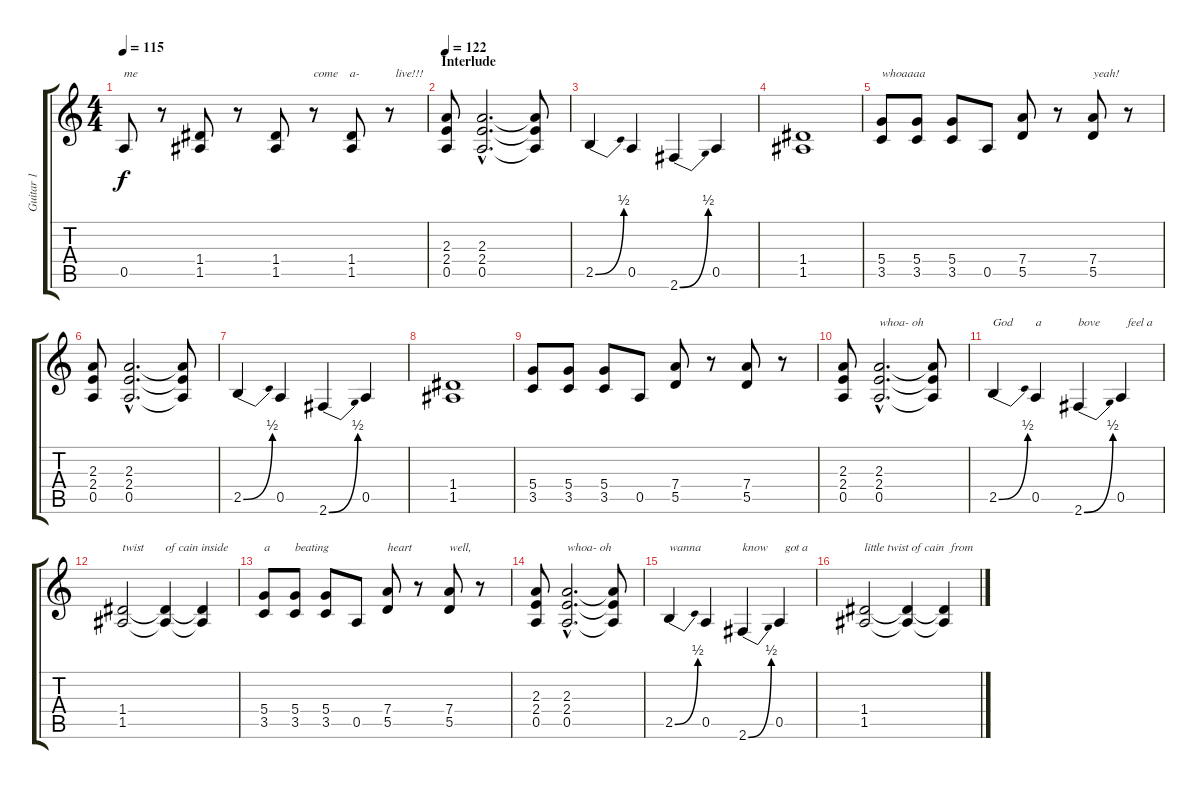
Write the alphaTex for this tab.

\track ("Guitar 1" "Guitar 1") {instrument distortionguitar}
\staff {score tabs}
\tuning (E4 B3 G3 D3 A2 E2) {hide}
\ts (4 4)
\tempo 115
\clef g2
\ks c
0.5.8{txt "me" dy f} r.8 (1.4 1.5).8 r.8 (1.4 1.5).8 r.8{txt "come    a-"} (1.4 1.5).8 r.8{txt "  live!!!"} |
\section ("" "Interlude")
\tempo 122
(2.3 2.4 0.5).8 (2.3{hac} 2.4{hac} 0.5{hac}).2{d} (2.3{t} 2.4{t} 0.5{t}).8 |
2.5{be (bend 0 0 60 2)}.4 0.5.4 2.6{be (bend 0 0 60 2)}.4 0.5.4 |
(1.4 1.5).1 |
(5.4 3.5).8{txt "whoaaaa"} (5.4 3.5).8 (5.4 3.5).8 0.5.8 (7.4 5.5).8 r.8 (7.4 5.5).8{txt "yeah!"} r.8 |
(2.3 2.4 0.5).8 (2.3{hac} 2.4{hac} 0.5{hac}).2{d} (2.3{t} 2.4{t} 0.5{t}).8 |
2.5{be (bend 0 0 60 2)}.4 0.5.4 2.6{be (bend 0 0 60 2)}.4 0.5.4 |
(1.4 1.5).1 |
(5.4 3.5).8 (5.4 3.5).8 (5.4 3.5).8 0.5.8 (7.4 5.5).8 r.8 (7.4 5.5).8 r.8 |
(2.3 2.4 0.5).8 (2.3{hac} 2.4{hac} 0.5{hac}).2{d txt "whoa- oh"} (2.3{t} 2.4{t} 0.5{t}).8 |
2.5{be (bend 0 0 60 2)}.4{txt "God"} 0.5.4{txt "a"} 2.6{be (bend 0 0 60 2)}.4{txt "bove"} 0.5.4{txt "  feel a"} |
(1.4 1.5).2{txt "twist"} (1.4{t} 1.5{t}).4{txt "of cain inside"} (1.4{t} 1.5{t}).4 |
(5.4 3.5).8{txt "a "} (5.4 3.5).8{txt "beating"} (5.4 3.5).8 0.5.8 (7.4 5.5).8{txt "heart"} r.8 (7.4 5.5).8{txt "well,"} r.8 |
(2.3 2.4 0.5).8 (2.3{hac} 2.4{hac} 0.5{hac}).2{d txt "whoa- oh"} (2.3{t} 2.4{t} 0.5{t}).8 |
2.5{be (bend 0 0 60 2)}.4{txt "wanna"} 0.5.4 2.6{be (bend 0 0 60 2)}.4{txt "know"} 0.5.4{txt "  got a"} |
(1.4 1.5).2{txt "little twist of cain  from"} (1.4{t} 1.5{t}).4 (1.4{t} 1.5{t}).4
